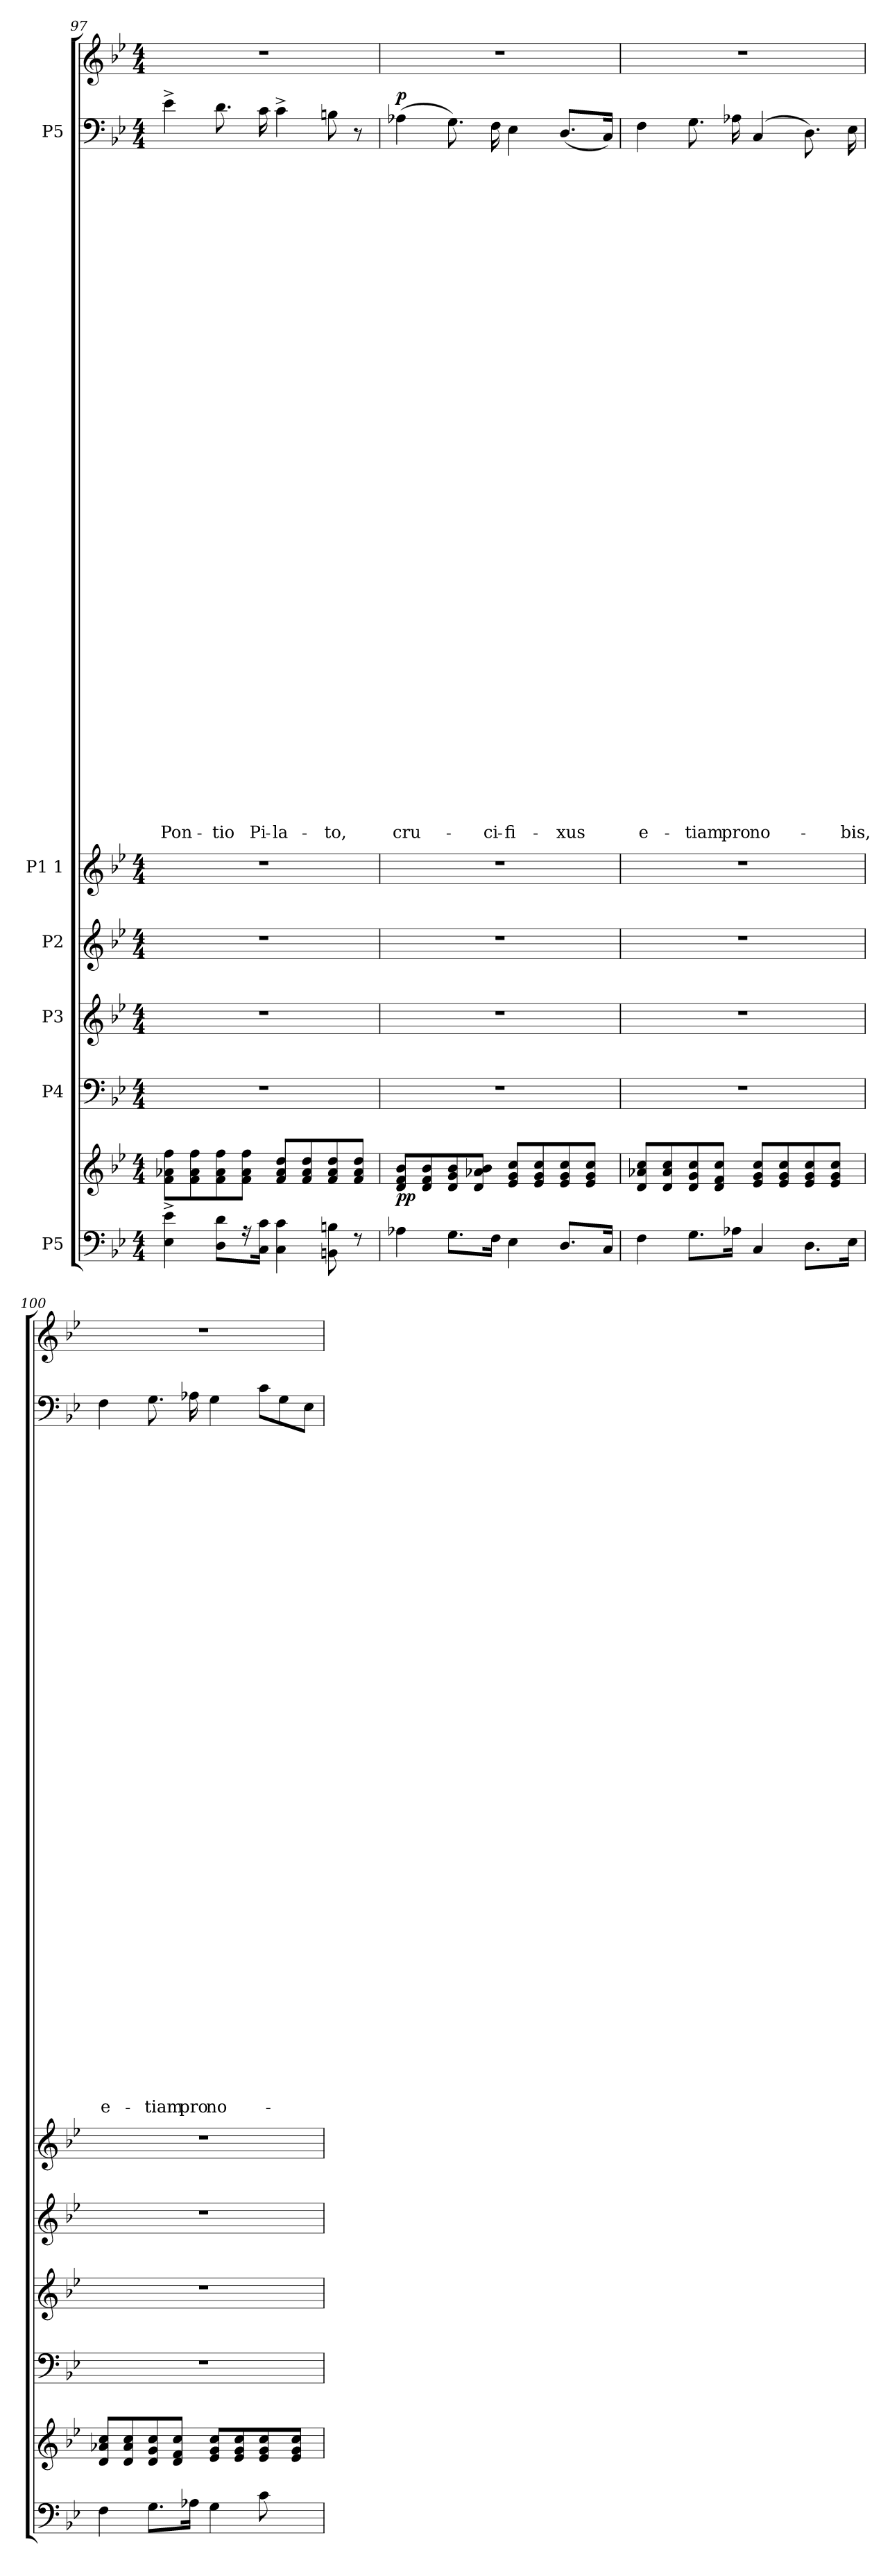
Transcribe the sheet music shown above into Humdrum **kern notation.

**kern	**kern	**dynam	**kern	**kern	**kern	**kern	**kern	**text	**text	**text	**text	**text	**text	**text	**text	**text	**text	**text	**text	**text	**text	**text	**text	**text	**text	**text	**text	**text	**text	**text	**text	**text	**text	**text	**text	**text	**text	**text	**text	**text	**text	**text	**text	**text	**text	**text	**text	**text	**dynam	**kern
*part7	*part7	*part7	*part6	*part5	*part4	*part3	*part2	*part2	*part2	*part2	*part2	*part2	*part2	*part2	*part2	*part2	*part2	*part2	*part2	*part2	*part2	*part2	*part2	*part2	*part2	*part2	*part2	*part2	*part2	*part2	*part2	*part2	*part2	*part2	*part2	*part2	*part2	*part2	*part2	*part2	*part2	*part2	*part2	*part2	*part2	*part2	*part2	*part2	*part2	*part1
*staff8	*staff7	*staff7/8	*staff6	*staff5	*staff4	*staff3	*staff2	*staff2	*staff2	*staff2	*staff2	*staff2	*staff2	*staff2	*staff2	*staff2	*staff2	*staff2	*staff2	*staff2	*staff2	*staff2	*staff2	*staff2	*staff2	*staff2	*staff2	*staff2	*staff2	*staff2	*staff2	*staff2	*staff2	*staff2	*staff2	*staff2	*staff2	*staff2	*staff2	*staff2	*staff2	*staff2	*staff2	*staff2	*staff2	*staff2	*staff2	*staff2	*staff2	*staff1
*I"P5	*	*	*I"P4	*I"P3	*I"P2	*I"P1 1	*I"P5	*	*	*	*	*	*	*	*	*	*	*	*	*	*	*	*	*	*	*	*	*	*	*	*	*	*	*	*	*	*	*	*	*	*	*	*	*	*	*	*	*	*	*
*clefF4	*clefG2	*	*clefF4	*clefG2	*clefG2	*clefG2	*clefF4	*	*	*	*	*	*	*	*	*	*	*	*	*	*	*	*	*	*	*	*	*	*	*	*	*	*	*	*	*	*	*	*	*	*	*	*	*	*	*	*	*	*	*clefG2
*	*	*	*	*ITrd7c12	*	*	*	*	*	*	*	*	*	*	*	*	*	*	*	*	*	*	*	*	*	*	*	*	*	*	*	*	*	*	*	*	*	*	*	*	*	*	*	*	*	*	*	*	*	*ITrd7c12
*k[b-e-]	*k[b-e-]	*	*k[b-e-]	*k[b-e-]	*k[b-e-]	*k[b-e-]	*k[b-e-]	*	*	*	*	*	*	*	*	*	*	*	*	*	*	*	*	*	*	*	*	*	*	*	*	*	*	*	*	*	*	*	*	*	*	*	*	*	*	*	*	*	*	*k[b-e-]
*B-:	*B-:	*	*B-:	*B-:	*B-:	*B-:	*B-:	*	*	*	*	*	*	*	*	*	*	*	*	*	*	*	*	*	*	*	*	*	*	*	*	*	*	*	*	*	*	*	*	*	*	*	*	*	*	*	*	*	*	*B-:
*M4/4	*M4/4	*	*M4/4	*M4/4	*M4/4	*M4/4	*M4/4	*	*	*	*	*	*	*	*	*	*	*	*	*	*	*	*	*	*	*	*	*	*	*	*	*	*	*	*	*	*	*	*	*	*	*	*	*	*	*	*	*	*	*M4/4
=97	=97	=97	=97	=97	=97	=97	=97	=97	=97	=97	=97	=97	=97	=97	=97	=97	=97	=97	=97	=97	=97	=97	=97	=97	=97	=97	=97	=97	=97	=97	=97	=97	=97	=97	=97	=97	=97	=97	=97	=97	=97	=97	=97	=97	=97	=97	=97	=97	=97	=97
*^	*^	*	*	*	*	*	*	*	*	*	*	*	*	*	*	*	*	*	*	*	*	*	*	*	*	*	*	*	*	*	*	*	*	*	*	*	*	*	*	*	*	*	*	*	*	*	*	*	*	*
!	!	!	!	!	!	!	!	!	!	!	!	!	!	!	!	!	!	!	!	!	!	!	!	!	!	!	!	!	!	!	!	!	!	!	!	!	!	!	!	!	!	!	!	!	!	!	!	!	!	!LO:LY:b	!	!
4E-\^> 4e-\^>	1ryy	1ryy	8f\ 8a-i\ 8ff\L	.	1r	1r	1r	1r	4e-^>\	.	.	.	.	.	.	.	.	.	.	.	.	.	.	.	.	.	.	.	.	.	.	.	.	.	.	.	.	.	.	.	.	.	.	.	.	.	.	.	.	Pon-	.	1r
.	.	.	8f\ 8a-\ 8ff\	.	.	.	.	.	.	.	.	.	.	.	.	.	.	.	.	.	.	.	.	.	.	.	.	.	.	.	.	.	.	.	.	.	.	.	.	.	.	.	.	.	.	.	.	.	.	.	.	.
!	!	!	!	!	!	!	!	!	!	!	!	!	!	!	!	!	!	!	!	!	!	!	!	!	!	!	!	!	!	!	!	!	!	!	!	!	!	!	!	!	!	!	!	!	!	!	!	!	!	!LO:LY:b	!	!
8D\ 8d\L	.	.	8f\ 8a-\ 8ff\	.	.	.	.	.	8.d\	.	.	.	.	.	.	.	.	.	.	.	.	.	.	.	.	.	.	.	.	.	.	.	.	.	.	.	.	.	.	.	.	.	.	.	.	.	.	.	.	-tio	.	.
16r	.	.	8f\ 8a-\ 8ff\J	.	.	.	.	.	.	.	.	.	.	.	.	.	.	.	.	.	.	.	.	.	.	.	.	.	.	.	.	.	.	.	.	.	.	.	.	.	.	.	.	.	.	.	.	.	.	.	.	.
!	!	!	!	!	!	!	!	!	!	!	!	!	!	!	!	!	!	!	!	!	!	!	!	!	!	!	!	!	!	!	!	!	!	!	!	!	!	!	!	!	!	!	!	!	!	!	!	!	!	!LO:LY:b	!	!
16C\ 16c\Jk	.	.	.	.	.	.	.	.	16c\	.	.	.	.	.	.	.	.	.	.	.	.	.	.	.	.	.	.	.	.	.	.	.	.	.	.	.	.	.	.	.	.	.	.	.	.	.	.	.	.	Pi-	.	.
!	!	!	!	!	!	!	!	!	!	!	!	!	!	!	!	!	!	!	!	!	!	!	!	!	!	!	!	!	!	!	!	!	!	!	!	!	!	!	!	!	!	!	!	!	!	!	!	!	!	!LO:LY:b	!	!
4C\ 4c\	.	.	8f/ 8a-/ 8dd/L	.	.	.	.	.	4c^>\	.	.	.	.	.	.	.	.	.	.	.	.	.	.	.	.	.	.	.	.	.	.	.	.	.	.	.	.	.	.	.	.	.	.	.	.	.	.	.	.	-la-	.	.
.	.	.	8f/ 8a-/ 8dd/	.	.	.	.	.	.	.	.	.	.	.	.	.	.	.	.	.	.	.	.	.	.	.	.	.	.	.	.	.	.	.	.	.	.	.	.	.	.	.	.	.	.	.	.	.	.	.	.	.
!	!	!	!	!	!	!	!	!	!	!	!	!	!	!	!	!	!	!	!	!	!	!	!	!	!	!	!	!	!	!	!	!	!	!	!	!	!	!	!	!	!	!	!	!	!	!	!	!	!	!LO:LY:b	!	!
8BBn\ 8Bn\	.	.	8f/ 8a-/ 8dd/	.	.	.	.	.	8Bn\	.	.	.	.	.	.	.	.	.	.	.	.	.	.	.	.	.	.	.	.	.	.	.	.	.	.	.	.	.	.	.	.	.	.	.	.	.	.	.	.	-to,	.	.
8r	.	.	8f/ 8a-/ 8dd/J	.	.	.	.	.	8r	.	.	.	.	.	.	.	.	.	.	.	.	.	.	.	.	.	.	.	.	.	.	.	.	.	.	.	.	.	.	.	.	.	.	.	.	.	.	.	.	.	.	.
=98	=98	=98	=98	=98	=98	=98	=98	=98	=98	=98	=98	=98	=98	=98	=98	=98	=98	=98	=98	=98	=98	=98	=98	=98	=98	=98	=98	=98	=98	=98	=98	=98	=98	=98	=98	=98	=98	=98	=98	=98	=98	=98	=98	=98	=98	=98	=98	=98	=98	=98	=98	=98
!	!	!	!	!LO:DY:b	!	!	!	!	!	!	!	!	!	!	!	!	!	!	!	!	!	!	!	!	!	!	!	!	!	!	!	!	!	!	!	!	!	!	!	!	!	!	!	!	!	!	!	!	!	!LO:LY:b	!LO:DY:a	!
4A-i\	1ryy	1ryy	8d/ 8f/ 8b-/L	pp	1r	1r	1r	1r	(>4A-i\	.	.	.	.	.	.	.	.	.	.	.	.	.	.	.	.	.	.	.	.	.	.	.	.	.	.	.	.	.	.	.	.	.	.	.	.	.	.	.	.	cru-	p	1r
.	.	.	8d/ 8f/ 8b-/	.	.	.	.	.	.	.	.	.	.	.	.	.	.	.	.	.	.	.	.	.	.	.	.	.	.	.	.	.	.	.	.	.	.	.	.	.	.	.	.	.	.	.	.	.	.	.	.	.
8.G\L	.	.	8d/ 8g/ 8b-/	.	.	.	.	.	8.G\)	.	.	.	.	.	.	.	.	.	.	.	.	.	.	.	.	.	.	.	.	.	.	.	.	.	.	.	.	.	.	.	.	.	.	.	.	.	.	.	.	.	.	.
.	.	.	8d/ 8a-i/ 8b-/J	.	.	.	.	.	.	.	.	.	.	.	.	.	.	.	.	.	.	.	.	.	.	.	.	.	.	.	.	.	.	.	.	.	.	.	.	.	.	.	.	.	.	.	.	.	.	.	.	.
!	!	!	!	!	!	!	!	!	!	!	!	!	!	!	!	!	!	!	!	!	!	!	!	!	!	!	!	!	!	!	!	!	!	!	!	!	!	!	!	!	!	!	!	!	!	!	!	!	!	!LO:LY:b	!	!
16F\Jk	.	.	.	.	.	.	.	.	16F\	.	.	.	.	.	.	.	.	.	.	.	.	.	.	.	.	.	.	.	.	.	.	.	.	.	.	.	.	.	.	.	.	.	.	.	.	.	.	.	.	-ci-	.	.
!	!	!	!	!	!	!	!	!	!	!	!	!	!	!	!	!	!	!	!	!	!	!	!	!	!	!	!	!	!	!	!	!	!	!	!	!	!	!	!	!	!	!	!	!	!	!	!	!	!	!LO:LY:b	!	!
4E-\	.	.	8e-/ 8g/ 8cc/L	.	.	.	.	.	4E-\	.	.	.	.	.	.	.	.	.	.	.	.	.	.	.	.	.	.	.	.	.	.	.	.	.	.	.	.	.	.	.	.	.	.	.	.	.	.	.	.	-fi-	.	.
.	.	.	8e-/ 8g/ 8cc/	.	.	.	.	.	.	.	.	.	.	.	.	.	.	.	.	.	.	.	.	.	.	.	.	.	.	.	.	.	.	.	.	.	.	.	.	.	.	.	.	.	.	.	.	.	.	.	.	.
!	!	!	!	!	!	!	!	!	!	!	!	!	!	!	!	!	!	!	!	!	!	!	!	!	!	!	!	!	!	!	!	!	!	!	!	!	!	!	!	!	!	!	!	!	!	!	!	!	!	!LO:LY:b	!	!
8.D/L	.	.	8e-/ 8g/ 8cc/	.	.	.	.	.	(<8.D/L	.	.	.	.	.	.	.	.	.	.	.	.	.	.	.	.	.	.	.	.	.	.	.	.	.	.	.	.	.	.	.	.	.	.	.	.	.	.	.	.	-xus	.	.
.	.	.	8e-/ 8g/ 8cc/J	.	.	.	.	.	.	.	.	.	.	.	.	.	.	.	.	.	.	.	.	.	.	.	.	.	.	.	.	.	.	.	.	.	.	.	.	.	.	.	.	.	.	.	.	.	.	.	.	.
16C/Jk	.	.	.	.	.	.	.	.	16C/Jk)	.	.	.	.	.	.	.	.	.	.	.	.	.	.	.	.	.	.	.	.	.	.	.	.	.	.	.	.	.	.	.	.	.	.	.	.	.	.	.	.	.	.	.
=99	=99	=99	=99	=99	=99	=99	=99	=99	=99	=99	=99	=99	=99	=99	=99	=99	=99	=99	=99	=99	=99	=99	=99	=99	=99	=99	=99	=99	=99	=99	=99	=99	=99	=99	=99	=99	=99	=99	=99	=99	=99	=99	=99	=99	=99	=99	=99	=99	=99	=99	=99	=99
!	!	!	!	!	!	!	!	!	!	!	!	!	!	!	!	!	!	!	!	!	!	!	!	!	!	!	!	!	!	!	!	!	!	!	!	!	!	!	!	!	!	!	!	!	!	!	!	!	!	!LO:LY:b	!	!
4F\	1ryy	1ryy	8d/ 8a-i/ 8cc/L	.	1r	1r	1r	1r	4F\	.	.	.	.	.	.	.	.	.	.	.	.	.	.	.	.	.	.	.	.	.	.	.	.	.	.	.	.	.	.	.	.	.	.	.	.	.	.	.	.	e-	.	1r
.	.	.	8d/ 8a-/ 8cc/	.	.	.	.	.	.	.	.	.	.	.	.	.	.	.	.	.	.	.	.	.	.	.	.	.	.	.	.	.	.	.	.	.	.	.	.	.	.	.	.	.	.	.	.	.	.	.	.	.
!	!	!	!	!	!	!	!	!	!	!	!	!	!	!	!	!	!	!	!	!	!	!	!	!	!	!	!	!	!	!	!	!	!	!	!	!	!	!	!	!	!	!	!	!	!	!	!	!	!	!LO:LY:b	!	!
8.G\L	.	.	8d/ 8g/ 8cc/	.	.	.	.	.	8.G\	.	.	.	.	.	.	.	.	.	.	.	.	.	.	.	.	.	.	.	.	.	.	.	.	.	.	.	.	.	.	.	.	.	.	.	.	.	.	.	.	-tiam	.	.
.	.	.	8d/ 8f/ 8cc/J	.	.	.	.	.	.	.	.	.	.	.	.	.	.	.	.	.	.	.	.	.	.	.	.	.	.	.	.	.	.	.	.	.	.	.	.	.	.	.	.	.	.	.	.	.	.	.	.	.
!	!	!	!	!	!	!	!	!	!	!	!	!	!	!	!	!	!	!	!	!	!	!	!	!	!	!	!	!	!	!	!	!	!	!	!	!	!	!	!	!	!	!	!	!	!	!	!	!	!	!LO:LY:b	!	!
16A-i\Jk	.	.	.	.	.	.	.	.	16A-i\	.	.	.	.	.	.	.	.	.	.	.	.	.	.	.	.	.	.	.	.	.	.	.	.	.	.	.	.	.	.	.	.	.	.	.	.	.	.	.	.	pro	.	.
!	!	!	!	!	!	!	!	!	!	!	!	!	!	!	!	!	!	!	!	!	!	!	!	!	!	!	!	!	!	!	!	!	!	!	!	!	!	!	!	!	!	!	!	!	!	!	!	!	!	!LO:LY:b	!	!
4C/	.	.	8e-/ 8g/ 8cc/L	.	.	.	.	.	(4C/	.	.	.	.	.	.	.	.	.	.	.	.	.	.	.	.	.	.	.	.	.	.	.	.	.	.	.	.	.	.	.	.	.	.	.	.	.	.	.	.	no-	.	.
.	.	.	8e-/ 8g/ 8cc/	.	.	.	.	.	.	.	.	.	.	.	.	.	.	.	.	.	.	.	.	.	.	.	.	.	.	.	.	.	.	.	.	.	.	.	.	.	.	.	.	.	.	.	.	.	.	.	.	.
8.D\L	.	.	8e-/ 8g/ 8cc/	.	.	.	.	.	8.D\)	.	.	.	.	.	.	.	.	.	.	.	.	.	.	.	.	.	.	.	.	.	.	.	.	.	.	.	.	.	.	.	.	.	.	.	.	.	.	.	.	.	.	.
.	.	.	8e-/ 8g/ 8cc/J	.	.	.	.	.	.	.	.	.	.	.	.	.	.	.	.	.	.	.	.	.	.	.	.	.	.	.	.	.	.	.	.	.	.	.	.	.	.	.	.	.	.	.	.	.	.	.	.	.
!	!	!	!	!	!	!	!	!	!	!	!	!	!	!	!	!	!	!	!	!	!	!	!	!	!	!	!	!	!	!	!	!	!	!	!	!	!	!	!	!	!	!	!	!	!	!	!	!	!	!LO:LY:b	!	!
16E-\Jk	.	.	.	.	.	.	.	.	16E-\	.	.	.	.	.	.	.	.	.	.	.	.	.	.	.	.	.	.	.	.	.	.	.	.	.	.	.	.	.	.	.	.	.	.	.	.	.	.	.	.	-bis,	.	.
!!LO:PB:g=z
=100	=100	=100	=100	=100	=100	=100	=100	=100	=100	=100	=100	=100	=100	=100	=100	=100	=100	=100	=100	=100	=100	=100	=100	=100	=100	=100	=100	=100	=100	=100	=100	=100	=100	=100	=100	=100	=100	=100	=100	=100	=100	=100	=100	=100	=100	=100	=100	=100	=100	=100	=100	=100
!	!	!	!	!	!	!	!	!	!	!	!	!	!	!	!	!	!	!	!	!	!	!	!	!	!	!	!	!	!	!	!	!	!	!	!	!	!	!	!	!	!	!	!	!	!	!	!	!	!	!LO:LY:b	!	!
4F\	1ryy	1ryy	8d/ 8a-i/ 8cc/L	.	1r	1r	1r	1r	4F\	.	.	.	.	.	.	.	.	.	.	.	.	.	.	.	.	.	.	.	.	.	.	.	.	.	.	.	.	.	.	.	.	.	.	.	.	.	.	.	.	e-	.	1r
.	.	.	8d/ 8a-/ 8cc/	.	.	.	.	.	.	.	.	.	.	.	.	.	.	.	.	.	.	.	.	.	.	.	.	.	.	.	.	.	.	.	.	.	.	.	.	.	.	.	.	.	.	.	.	.	.	.	.	.
!	!	!	!	!	!	!	!	!	!	!	!	!	!	!	!	!	!	!	!	!	!	!	!	!	!	!	!	!	!	!	!	!	!	!	!	!	!	!	!	!	!	!	!	!	!	!	!	!	!	!LO:LY:b	!	!
8.G\L	.	.	8d/ 8g/ 8cc/	.	.	.	.	.	8.G\	.	.	.	.	.	.	.	.	.	.	.	.	.	.	.	.	.	.	.	.	.	.	.	.	.	.	.	.	.	.	.	.	.	.	.	.	.	.	.	.	-tiam	.	.
.	.	.	8d/ 8f/ 8cc/J	.	.	.	.	.	.	.	.	.	.	.	.	.	.	.	.	.	.	.	.	.	.	.	.	.	.	.	.	.	.	.	.	.	.	.	.	.	.	.	.	.	.	.	.	.	.	.	.	.
!	!	!	!	!	!	!	!	!	!	!	!	!	!	!	!	!	!	!	!	!	!	!	!	!	!	!	!	!	!	!	!	!	!	!	!	!	!	!	!	!	!	!	!	!	!	!	!	!	!	!LO:LY:b	!	!
16A-i\Jk	.	.	.	.	.	.	.	.	16A-i\	.	.	.	.	.	.	.	.	.	.	.	.	.	.	.	.	.	.	.	.	.	.	.	.	.	.	.	.	.	.	.	.	.	.	.	.	.	.	.	.	pro	.	.
!	!	!	!	!	!	!	!	!	!	!	!	!	!	!	!	!	!	!	!	!	!	!	!	!	!	!	!	!	!	!	!	!	!	!	!	!	!	!	!	!	!	!	!	!	!	!	!	!	!	!LO:LY:b	!	!
4G\	.	.	8e-/ 8g/ 8cc/L	.	.	.	.	.	4G\	.	.	.	.	.	.	.	.	.	.	.	.	.	.	.	.	.	.	.	.	.	.	.	.	.	.	.	.	.	.	.	.	.	.	.	.	.	.	.	.	no-	.	.
.	.	.	8e-/ 8g/ 8cc/	.	.	.	.	.	.	.	.	.	.	.	.	.	.	.	.	.	.	.	.	.	.	.	.	.	.	.	.	.	.	.	.	.	.	.	.	.	.	.	.	.	.	.	.	.	.	.	.	.
*	*	*	*	*	*	*	*	*	*Xtuplet	*	*	*	*	*	*	*	*	*	*	*	*	*	*	*	*	*	*	*	*	*	*	*	*	*	*	*	*	*	*	*	*	*	*	*	*	*	*	*	*	*	*	*
8c\	.	.	8e-/ 8g/ 8cc/	.	.	.	.	.	12c\L	.	.	.	.	.	.	.	.	.	.	.	.	.	.	.	.	.	.	.	.	.	.	.	.	.	.	.	.	.	.	.	.	.	.	.	.	.	.	.	.	.	.	.
.	.	.	.	.	.	.	.	.	12G\	.	.	.	.	.	.	.	.	.	.	.	.	.	.	.	.	.	.	.	.	.	.	.	.	.	.	.	.	.	.	.	.	.	.	.	.	.	.	.	.	.	.	.
8ryy	.	.	8e-/ 8g/ 8cc/J	.	.	.	.	.	.	.	.	.	.	.	.	.	.	.	.	.	.	.	.	.	.	.	.	.	.	.	.	.	.	.	.	.	.	.	.	.	.	.	.	.	.	.	.	.	.	.	.	.
.	.	.	.	.	.	.	.	.	12E-\J	.	.	.	.	.	.	.	.	.	.	.	.	.	.	.	.	.	.	.	.	.	.	.	.	.	.	.	.	.	.	.	.	.	.	.	.	.	.	.	.	.	.	.
*v	*v	*	*	*	*	*	*	*	*	*	*	*	*	*	*	*	*	*	*	*	*	*	*	*	*	*	*	*	*	*	*	*	*	*	*	*	*	*	*	*	*	*	*	*	*	*	*	*	*	*	*	*
*	*v	*v	*	*	*	*	*	*	*	*	*	*	*	*	*	*	*	*	*	*	*	*	*	*	*	*	*	*	*	*	*	*	*	*	*	*	*	*	*	*	*	*	*	*	*	*	*	*	*	*	*
=	=	=	=	=	=	=	=	=	=	=	=	=	=	=	=	=	=	=	=	=	=	=	=	=	=	=	=	=	=	=	=	=	=	=	=	=	=	=	=	=	=	=	=	=	=	=	=	=	=	=
*-	*-	*-	*-	*-	*-	*-	*-	*-	*-	*-	*-	*-	*-	*-	*-	*-	*-	*-	*-	*-	*-	*-	*-	*-	*-	*-	*-	*-	*-	*-	*-	*-	*-	*-	*-	*-	*-	*-	*-	*-	*-	*-	*-	*-	*-	*-	*-	*-	*-	*-
